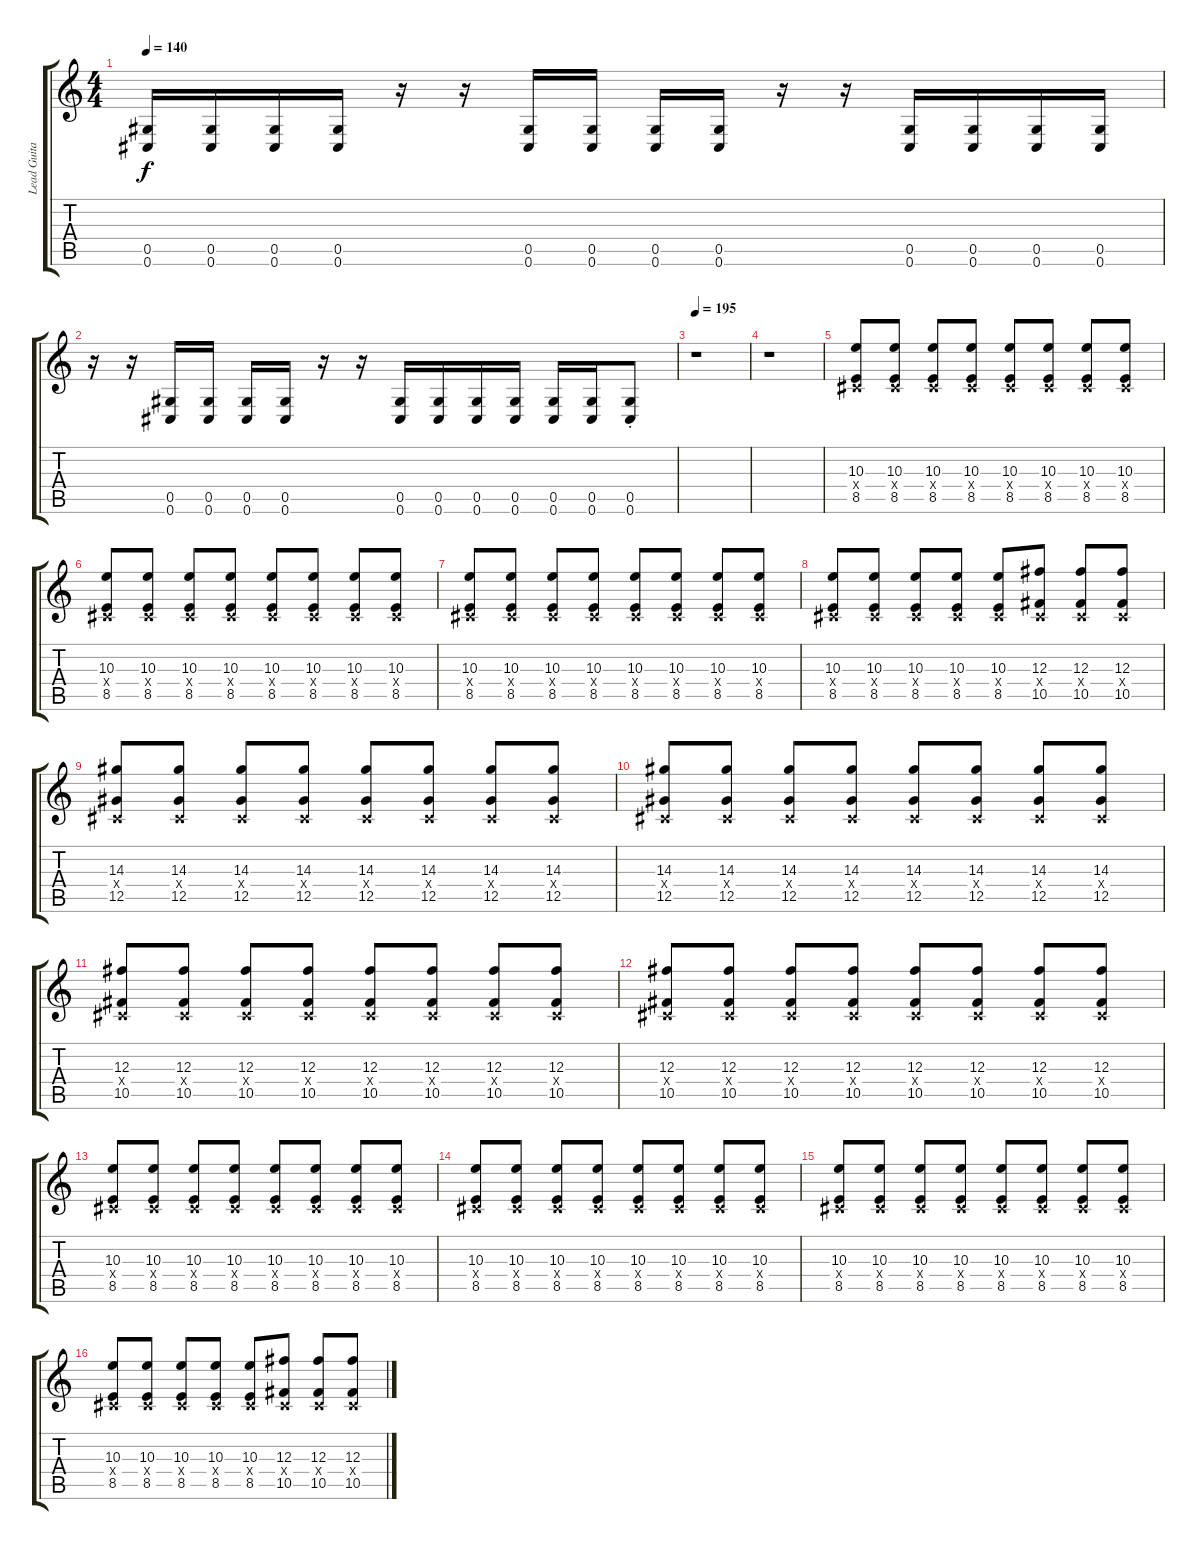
\track ("Lead Guitar - Andrew Whiting" "Lead Guita") {instrument distortionguitar}
\staff {score tabs}
\tuning (Eb4 Bb3 Gb3 Db3 Ab2 Db2) {hide}
\ts (4 4)
\tempo 140
\clef g2
\ks c
(0.5 0.6).16{dy f} (0.5 0.6).16 (0.5 0.6).16 (0.5 0.6).16 r.16 r.16 (0.5 0.6).16 (0.5 0.6).16 (0.5 0.6).16 (0.5 0.6).16 r.16 r.16 (0.5 0.6).16 (0.5 0.6).16 (0.5 0.6).16 (0.5 0.6).16 |
r.16 r.16 (0.5 0.6).16 (0.5 0.6).16 (0.5 0.6).16 (0.5 0.6).16 r.16 r.16 (0.5 0.6).16 (0.5 0.6).16 (0.5 0.6).16 (0.5 0.6).16 (0.5 0.6).16 (0.5 0.6).16 (0.5{st} 0.6{st}).8 |
\tempo 195
r.1 |
r.1 |
(10.3 0.4{x} 8.5).8 (10.3 0.4{x} 8.5).8 (10.3 0.4{x} 8.5).8 (10.3 0.4{x} 8.5).8 (10.3 0.4{x} 8.5).8 (10.3 0.4{x} 8.5).8 (10.3 0.4{x} 8.5).8 (10.3 0.4{x} 8.5).8 |
(10.3 0.4{x} 8.5).8 (10.3 0.4{x} 8.5).8 (10.3 0.4{x} 8.5).8 (10.3 0.4{x} 8.5).8 (10.3 0.4{x} 8.5).8 (10.3 0.4{x} 8.5).8 (10.3 0.4{x} 8.5).8 (10.3 0.4{x} 8.5).8 |
(10.3 0.4{x} 8.5).8 (10.3 0.4{x} 8.5).8 (10.3 0.4{x} 8.5).8 (10.3 0.4{x} 8.5).8 (10.3 0.4{x} 8.5).8 (10.3 0.4{x} 8.5).8 (10.3 0.4{x} 8.5).8 (10.3 0.4{x} 8.5).8 |
(10.3 0.4{x} 8.5).8 (10.3 0.4{x} 8.5).8 (10.3 0.4{x} 8.5).8 (10.3 0.4{x} 8.5).8 (10.3 0.4{x} 8.5).8 (12.3 0.4{x} 10.5).8 (12.3 0.4{x} 10.5).8 (12.3 0.4{x} 10.5).8 |
(14.3 0.4{x} 12.5).8 (14.3 0.4{x} 12.5).8 (14.3 0.4{x} 12.5).8 (14.3 0.4{x} 12.5).8 (14.3 0.4{x} 12.5).8 (14.3 0.4{x} 12.5).8 (14.3 0.4{x} 12.5).8 (14.3 0.4{x} 12.5).8 |
(14.3 0.4{x} 12.5).8 (14.3 0.4{x} 12.5).8 (14.3 0.4{x} 12.5).8 (14.3 0.4{x} 12.5).8 (14.3 0.4{x} 12.5).8 (14.3 0.4{x} 12.5).8 (14.3 0.4{x} 12.5).8 (14.3 0.4{x} 12.5).8 |
(12.3 0.4{x} 10.5).8 (12.3 0.4{x} 10.5).8 (12.3 0.4{x} 10.5).8 (12.3 0.4{x} 10.5).8 (12.3 0.4{x} 10.5).8 (12.3 0.4{x} 10.5).8 (12.3 0.4{x} 10.5).8 (12.3 0.4{x} 10.5).8 |
(12.3 0.4{x} 10.5).8 (12.3 0.4{x} 10.5).8 (12.3 0.4{x} 10.5).8 (12.3 0.4{x} 10.5).8 (12.3 0.4{x} 10.5).8 (12.3 0.4{x} 10.5).8 (12.3 0.4{x} 10.5).8 (12.3 0.4{x} 10.5).8 |
(10.3 0.4{x} 8.5).8 (10.3 0.4{x} 8.5).8 (10.3 0.4{x} 8.5).8 (10.3 0.4{x} 8.5).8 (10.3 0.4{x} 8.5).8 (10.3 0.4{x} 8.5).8 (10.3 0.4{x} 8.5).8 (10.3 0.4{x} 8.5).8 |
(10.3 0.4{x} 8.5).8 (10.3 0.4{x} 8.5).8 (10.3 0.4{x} 8.5).8 (10.3 0.4{x} 8.5).8 (10.3 0.4{x} 8.5).8 (10.3 0.4{x} 8.5).8 (10.3 0.4{x} 8.5).8 (10.3 0.4{x} 8.5).8 |
(10.3 0.4{x} 8.5).8 (10.3 0.4{x} 8.5).8 (10.3 0.4{x} 8.5).8 (10.3 0.4{x} 8.5).8 (10.3 0.4{x} 8.5).8 (10.3 0.4{x} 8.5).8 (10.3 0.4{x} 8.5).8 (10.3 0.4{x} 8.5).8 |
(10.3 0.4{x} 8.5).8 (10.3 0.4{x} 8.5).8 (10.3 0.4{x} 8.5).8 (10.3 0.4{x} 8.5).8 (10.3 0.4{x} 8.5).8 (12.3 0.4{x} 10.5).8 (12.3 0.4{x} 10.5).8 (12.3 0.4{x} 10.5).8
